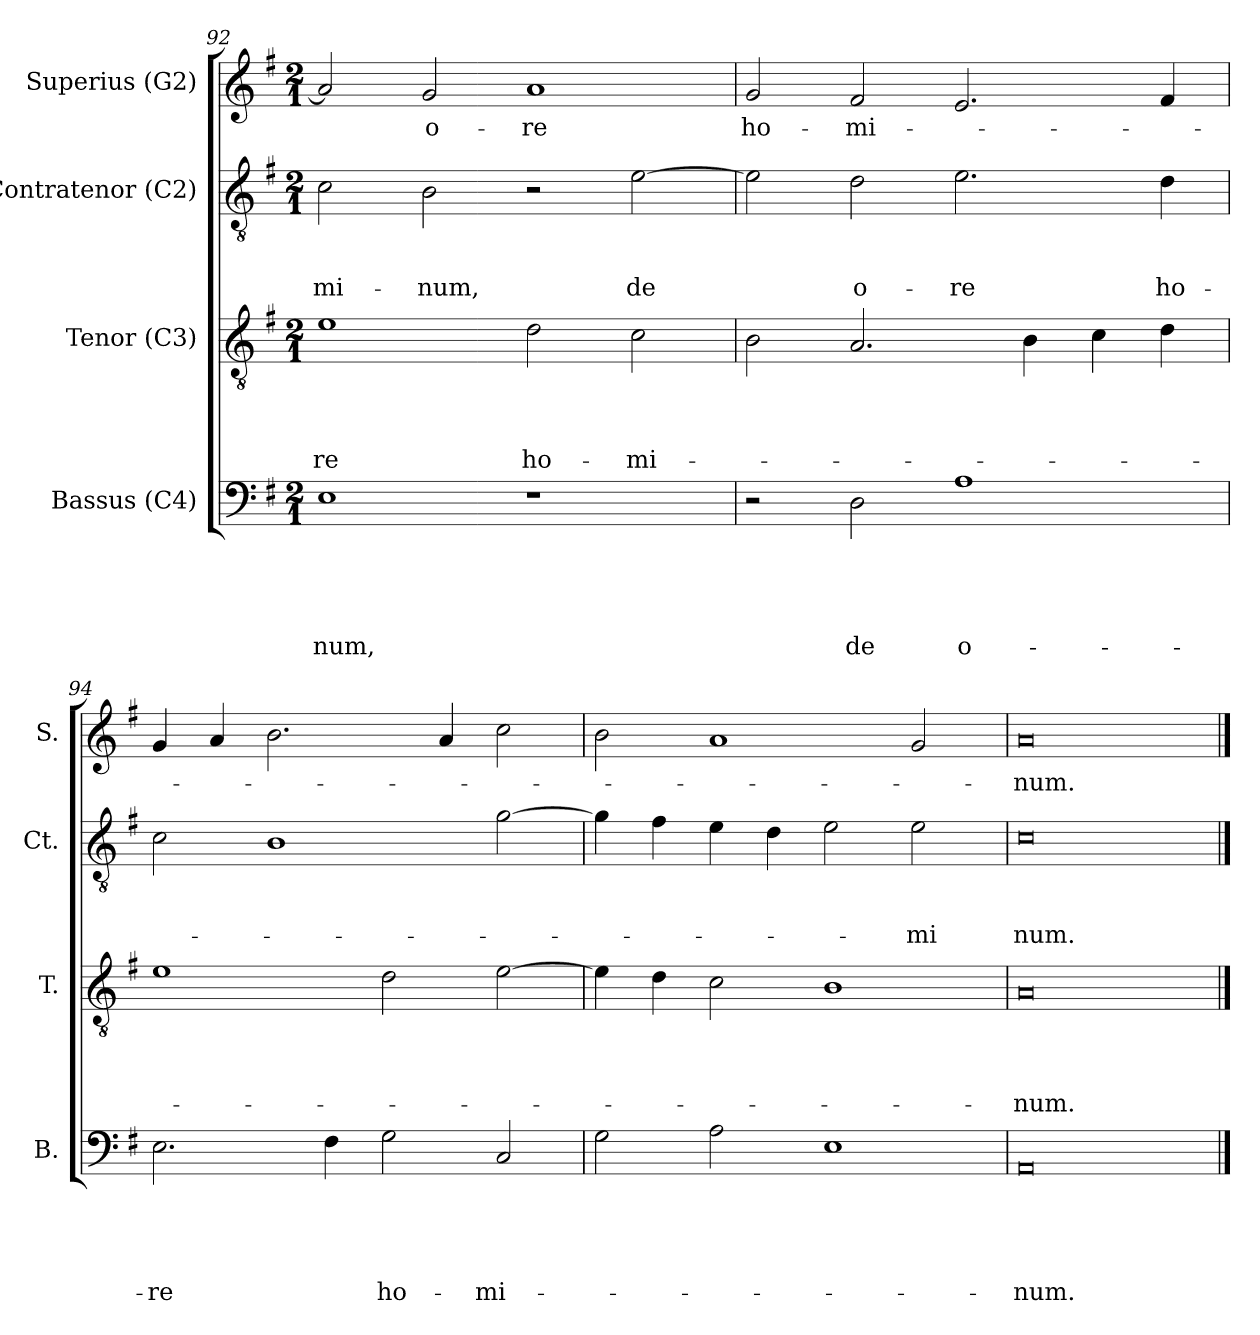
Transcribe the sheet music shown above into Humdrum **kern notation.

**kern	**text	**text	**text	**text	**text	**kern	**text	**text	**text	**text	**kern	**text	**text	**text	**kern	**text
*part4	*part4	*part4	*part4	*part4	*part4	*part3	*part3	*part3	*part3	*part3	*part2	*part2	*part2	*part2	*part1	*part1
*staff4	*staff4	*staff4	*staff4	*staff4	*staff4	*staff3	*staff3	*staff3	*staff3	*staff3	*staff2	*staff2	*staff2	*staff2	*staff1	*staff1
*I"Bassus (C4)	*	*	*	*	*	*I"Tenor (C3)	*	*	*	*	*I"Contratenor (C2)	*	*	*	*I"Superius (G2)	*
*I'B.	*	*	*	*	*	*I'T.	*	*	*	*	*I'Ct.	*	*	*	*I'S.	*
*clefF4	*	*	*	*	*	*clefGv2	*	*	*	*	*clefGv2	*	*	*	*clefG2	*
*k[f#]	*	*	*	*	*	*k[f#]	*	*	*	*	*k[f#]	*	*	*	*k[f#]	*
*G:	*	*	*	*	*	*G:	*	*	*	*	*G:	*	*	*	*G:	*
*M2/1	*	*	*	*	*	*M2/1	*	*	*	*	*M2/1	*	*	*	*M2/1	*
=92	=92	=92	=92	=92	=92	=92	=92	=92	=92	=92	=92	=92	=92	=92	=92	=92
!	!	!	!	!	!LO:LY:b	!	!	!	!	!LO:LY:b	!	!	!	!LO:LY:b	!	!
1E	.	.	.	.	-num,	1e	.	.	.	-re	2c\	.	.	-mi-	2a/]	.
!	!	!	!	!	!	!	!	!	!	!	!	!	!	!LO:LY:b	!	!LO:LY:b
.	.	.	.	.	.	.	.	.	.	.	2B\	.	.	-num,	2g/	o-
!	!	!	!	!	!	!	!	!	!	!LO:LY:b	!	!	!	!	!	!LO:LY:b
1r	.	.	.	.	.	2d\	.	.	.	ho-	2r	.	.	.	1a	-re
!	!	!	!	!	!	!	!	!	!	!LO:LY:b	!	!	!	!LO:LY:b	!	!
.	.	.	.	.	.	2c\	.	.	.	-mi-	[>2e\	.	.	de	.	.
!!LO:PB:g=z
=93	=93	=93	=93	=93	=93	=93	=93	=93	=93	=93	=93	=93	=93	=93	=93	=93
!	!	!	!	!	!	!	!	!	!	!	!	!	!	!	!	!LO:LY:b
2r	.	.	.	.	.	2B\	.	.	.	.	2e\]	.	.	.	2g/	ho-
!	!	!	!	!	!LO:LY:b	!	!	!	!	!	!	!	!	!LO:LY:b	!	!LO:LY:b
2D\	.	.	.	.	de	2.A/	.	.	.	.	2d\	.	.	o-	2f#/	-mi-
!	!	!	!	!	!LO:LY:b:rj	!	!	!	!	!	!	!	!	!LO:LY:b	!	!
1A	.	.	.	.	o-	.	.	.	.	.	2.e\	.	.	-re	2.e/	.
.	.	.	.	.	.	4B\	.	.	.	.	.	.	.	.	.	.
.	.	.	.	.	.	4c\	.	.	.	.	.	.	.	.	.	.
!	!	!	!	!	!	!	!	!	!	!	!	!	!	!LO:LY:b	!	!
.	.	.	.	.	.	4d\	.	.	.	.	4d\	.	.	ho-	4f#/	.
=94	=94	=94	=94	=94	=94	=94	=94	=94	=94	=94	=94	=94	=94	=94	=94	=94
!	!	!	!	!	!LO:LY:b	!	!	!	!	!	!	!	!	!	!	!
2.E\	.	.	.	.	-re	1e	.	.	.	.	2c\	.	.	.	4g/	.
.	.	.	.	.	.	.	.	.	.	.	.	.	.	.	4a/	.
.	.	.	.	.	.	.	.	.	.	.	1B	.	.	.	2.b\	.
4F#\	.	.	.	.	.	.	.	.	.	.	.	.	.	.	.	.
!	!	!	!	!	!LO:LY:b	!	!	!	!	!	!	!	!	!	!	!
2G\	.	.	.	.	ho-	2d\	.	.	.	.	.	.	.	.	.	.
.	.	.	.	.	.	.	.	.	.	.	.	.	.	.	4a/	.
!	!	!	!	!	!LO:LY:b	!	!	!	!	!	!	!	!	!	!	!
2C/	.	.	.	.	-mi-	[>2e\	.	.	.	.	[>2g\	.	.	.	2cc\	.
=95	=95	=95	=95	=95	=95	=95	=95	=95	=95	=95	=95	=95	=95	=95	=95	=95
2G\	.	.	.	.	.	4e\]	.	.	.	.	4g\]	.	.	.	2b\	.
.	.	.	.	.	.	4d\	.	.	.	.	4f#\	.	.	.	.	.
2A\	.	.	.	.	.	2c\	.	.	.	.	4e\	.	.	.	1a	.
.	.	.	.	.	.	.	.	.	.	.	4d\	.	.	.	.	.
1E	.	.	.	.	.	1B	.	.	.	.	2e\	.	.	.	.	.
!	!	!	!	!	!	!	!	!	!	!	!	!	!	!LO:LY:b	!	!
.	.	.	.	.	.	.	.	.	.	.	2e\	.	.	-mi	2g/	.
=96	=96	=96	=96	=96	=96	=96	=96	=96	=96	=96	=96	=96	=96	=96	=96	=96
!	!	!	!	!	!LO:LY:b	!	!	!	!	!LO:LY:b	!	!	!	!LO:LY:b	!	!LO:LY:b
0AA	.	.	.	.	-num.	0A	.	.	.	-num.	0c	.	.	num.	0a	-num.
==	==	==	==	==	==	==	==	==	==	==	==	==	==	==	==	==
*-	*-	*-	*-	*-	*-	*-	*-	*-	*-	*-	*-	*-	*-	*-	*-	*-
